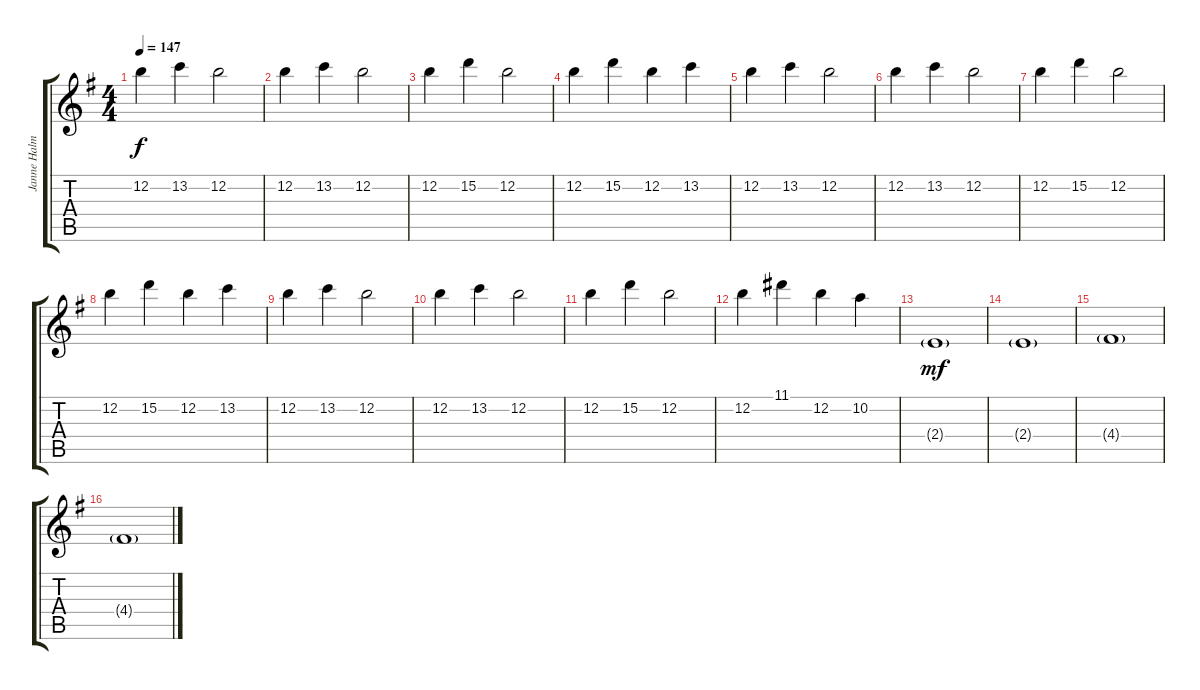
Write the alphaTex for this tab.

\track ("Janne Halmkrona" "Janne Halm") {instrument distortionguitar}
\staff {score tabs}
\tuning (E4 B3 G3 D3 A2 E2) {hide}
\ts (4 4)
\tempo 147
\clef g2
\ks eminor
12.2.4{dy f} 13.2.4 12.2.2 |
12.2.4 13.2.4 12.2.2 |
12.2.4 15.2.4 12.2.2 |
12.2.4 15.2.4 12.2.4 13.2.4 |
12.2.4 13.2.4 12.2.2 |
12.2.4 13.2.4 12.2.2 |
12.2.4 15.2.4 12.2.2 |
12.2.4 15.2.4 12.2.4 13.2.4 |
12.2.4 13.2.4 12.2.2 |
12.2.4 13.2.4 12.2.2 |
12.2.4 15.2.4 12.2.2 |
12.2.4 11.1.4 12.2.4 10.2.4 |
2.4{g}.1{dy mf} |
2.4{g}.1 |
4.4{g}.1 |
4.4{g}.1
